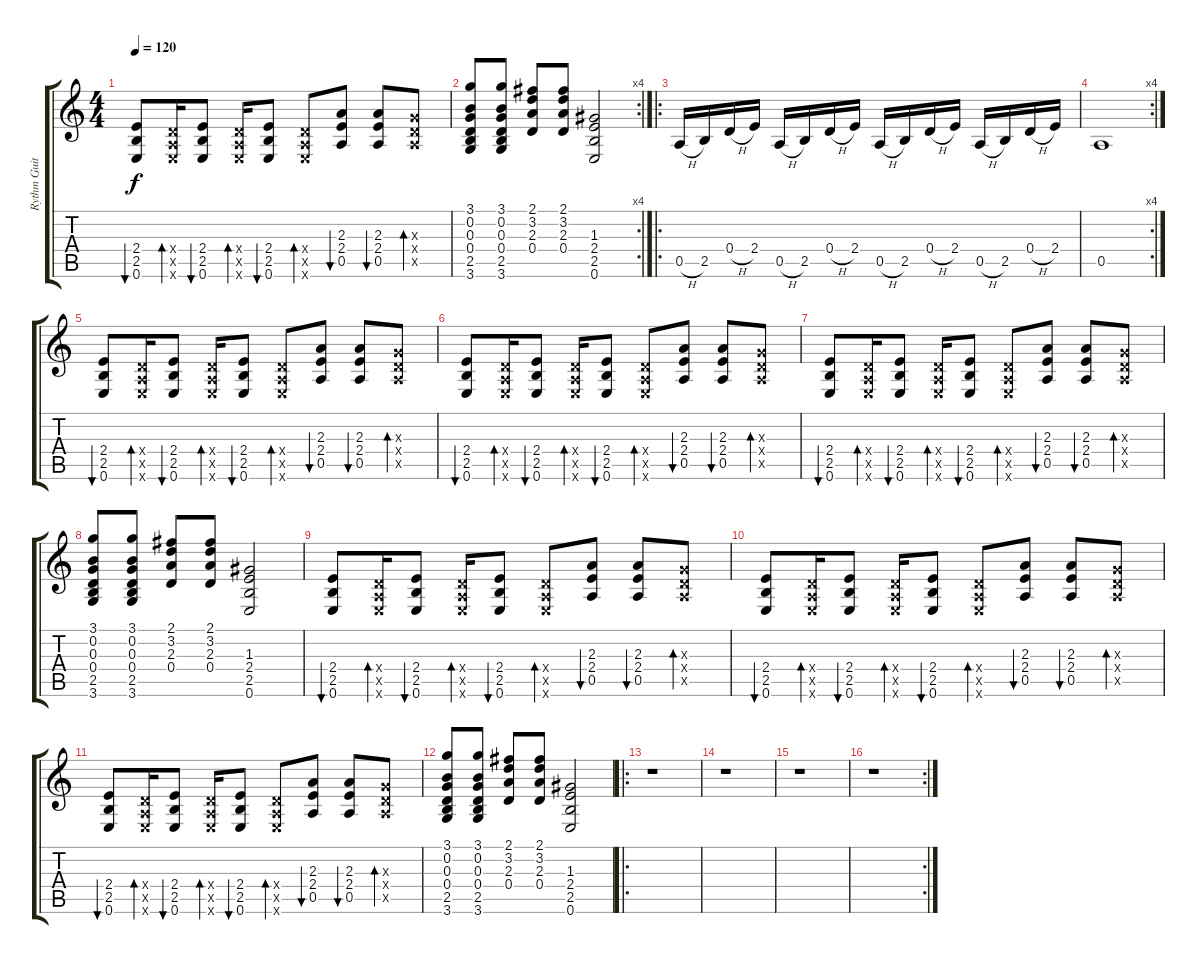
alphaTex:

\track ("Rythm Guitar" "Rythm Guit") {instrument distortionguitar}
\staff {score tabs}
\tuning (E4 B3 G3 D3 A2 E2) {hide}
\ts (4 4)
\tempo 120
\clef g2
\ks c
(2.4 2.5 0.6).8{bu 60 dy f} (0.4{x} 0.5{x} 0.6{x}).16{bd 60} (2.4 2.5 0.6).8{bu 60} (0.4{x} 0.5{x} 0.6{x}).16{bd 60} (2.4 2.5 0.6).8{bu 60} (0.4{x} 0.5{x} 0.6{x}).8{bd 60} (2.3 2.4 0.5).8{bu 60} (2.3 2.4 0.5).8{bu 60} (0.3{x} 0.4{x} 0.5{x}).8{bd 60} |
\rc 4
(3.1 0.2 0.3 0.4 2.5 3.6).8 (3.1 0.2 0.3 0.4 2.5 3.6).8 (2.1 3.2 2.3 0.4).8 (2.1 3.2 2.3 0.4).8 (1.3 2.4 2.5 0.6).2 |
\ro
0.5{h}.16 2.5.16 0.4{h}.16 2.4.16 0.5{h}.16 2.5.16 0.4{h}.16 2.4.16 0.5{h}.16 2.5.16 0.4{h}.16 2.4.16 0.5{h}.16 2.5.16 0.4{h}.16 2.4.16 |
\rc 4
0.5.1 |
(2.4 2.5 0.6).8{bu 60} (0.4{x} 0.5{x} 0.6{x}).16{bd 60} (2.4 2.5 0.6).8{bu 60} (0.4{x} 0.5{x} 0.6{x}).16{bd 60} (2.4 2.5 0.6).8{bu 60} (0.4{x} 0.5{x} 0.6{x}).8{bd 60} (2.3 2.4 0.5).8{bu 60} (2.3 2.4 0.5).8{bu 60} (0.3{x} 0.4{x} 0.5{x}).8{bd 60} |
(2.4 2.5 0.6).8{bu 60} (0.4{x} 0.5{x} 0.6{x}).16{bd 60} (2.4 2.5 0.6).8{bu 60} (0.4{x} 0.5{x} 0.6{x}).16{bd 60} (2.4 2.5 0.6).8{bu 60} (0.4{x} 0.5{x} 0.6{x}).8{bd 60} (2.3 2.4 0.5).8{bu 60} (2.3 2.4 0.5).8{bu 60} (0.3{x} 0.4{x} 0.5{x}).8{bd 60} |
(2.4 2.5 0.6).8{bu 60} (0.4{x} 0.5{x} 0.6{x}).16{bd 60} (2.4 2.5 0.6).8{bu 60} (0.4{x} 0.5{x} 0.6{x}).16{bd 60} (2.4 2.5 0.6).8{bu 60} (0.4{x} 0.5{x} 0.6{x}).8{bd 60} (2.3 2.4 0.5).8{bu 60} (2.3 2.4 0.5).8{bu 60} (0.3{x} 0.4{x} 0.5{x}).8{bd 60} |
(3.1 0.2 0.3 0.4 2.5 3.6).8 (3.1 0.2 0.3 0.4 2.5 3.6).8 (2.1 3.2 2.3 0.4).8 (2.1 3.2 2.3 0.4).8 (1.3 2.4 2.5 0.6).2 |
(2.4 2.5 0.6).8{bu 60} (0.4{x} 0.5{x} 0.6{x}).16{bd 60} (2.4 2.5 0.6).8{bu 60} (0.4{x} 0.5{x} 0.6{x}).16{bd 60} (2.4 2.5 0.6).8{bu 60} (0.4{x} 0.5{x} 0.6{x}).8{bd 60} (2.3 2.4 0.5).8{bu 60} (2.3 2.4 0.5).8{bu 60} (0.3{x} 0.4{x} 0.5{x}).8{bd 60} |
(2.4 2.5 0.6).8{bu 60} (0.4{x} 0.5{x} 0.6{x}).16{bd 60} (2.4 2.5 0.6).8{bu 60} (0.4{x} 0.5{x} 0.6{x}).16{bd 60} (2.4 2.5 0.6).8{bu 60} (0.4{x} 0.5{x} 0.6{x}).8{bd 60} (2.3 2.4 0.5).8{bu 60} (2.3 2.4 0.5).8{bu 60} (0.3{x} 0.4{x} 0.5{x}).8{bd 60} |
(2.4 2.5 0.6).8{bu 60} (0.4{x} 0.5{x} 0.6{x}).16{bd 60} (2.4 2.5 0.6).8{bu 60} (0.4{x} 0.5{x} 0.6{x}).16{bd 60} (2.4 2.5 0.6).8{bu 60} (0.4{x} 0.5{x} 0.6{x}).8{bd 60} (2.3 2.4 0.5).8{bu 60} (2.3 2.4 0.5).8{bu 60} (0.3{x} 0.4{x} 0.5{x}).8{bd 60} |
(3.1 0.2 0.3 0.4 2.5 3.6).8 (3.1 0.2 0.3 0.4 2.5 3.6).8 (2.1 3.2 2.3 0.4).8 (2.1 3.2 2.3 0.4).8 (1.3 2.4 2.5 0.6).2 |
\ro
r.1 |
r.1 |
r.1 |
\rc 2
r.1
